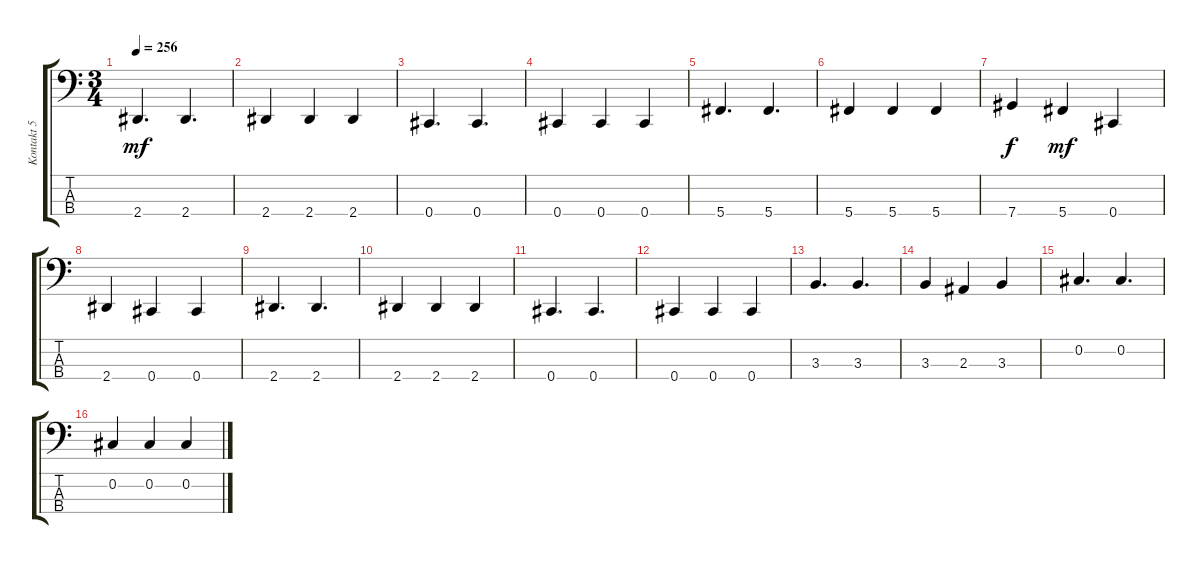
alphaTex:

\track ("Kontakt 5 01 (Staff 1)" "Kontakt 5 ") {instrument acousticbass}
\staff {score tabs}
\tuning (Gb2 Db2 Ab1 Db1) {hide}
\ts (3 4)
\tempo 256
\clef f4
\ks c
2.4.4{d dy mf instrument acousticbass} 2.4.4{d} |
2.4.4 2.4.4 2.4.4 |
0.4.4{d} 0.4.4{d} |
0.4.4 0.4.4 0.4.4 |
5.4.4{d} 5.4.4{d} |
5.4.4 5.4.4 5.4.4 |
7.4.4{dy f} 5.4.4{dy mf} 0.4.4 |
2.4.4 0.4.4 0.4.4 |
2.4.4{d} 2.4.4{d} |
2.4.4 2.4.4 2.4.4 |
0.4.4{d} 0.4.4{d} |
0.4.4 0.4.4 0.4.4 |
3.3.4{d} 3.3.4{d} |
3.3.4 2.3.4 3.3.4 |
0.2.4{d} 0.2.4{d} |
0.2.4 0.2.4 0.2.4
